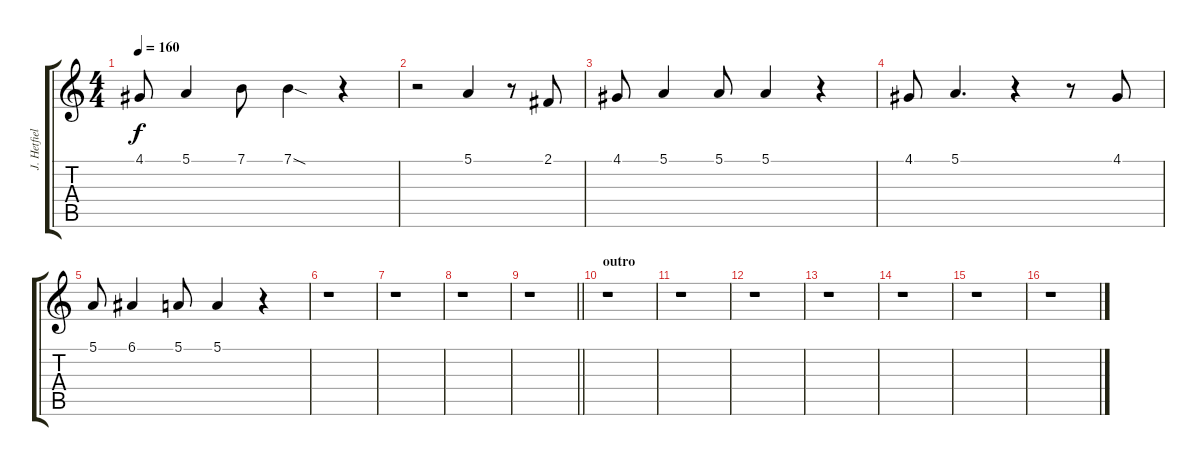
\track ("J. Hetfield - Vocals" "J. Hetfiel") {instrument altosax}
\staff {score tabs}
\tuning (E4 B3 G3 D3 A2 E2) {hide}
\ts (4 4)
\tempo 160
\clef g2
\ks c
4.1.8{dy f} 5.1.4 7.1.8 7.1{sod}.4 r.4 |
r.2 5.1.4 r.8 2.1.8 |
4.1.8 5.1.4 5.1.8 5.1.4 r.4 |
4.1.8 5.1.4{d} r.4 r.8 4.1.8 |
5.1.8 6.1.4 5.1.8 5.1.4 r.4 |
r.1 |
r.1 |
r.1 |
\barLineRight lightlight
r.1 |
\section ("" "outro")
r.1 |
r.1 |
r.1 |
r.1 |
r.1 |
r.1 |
r.1
